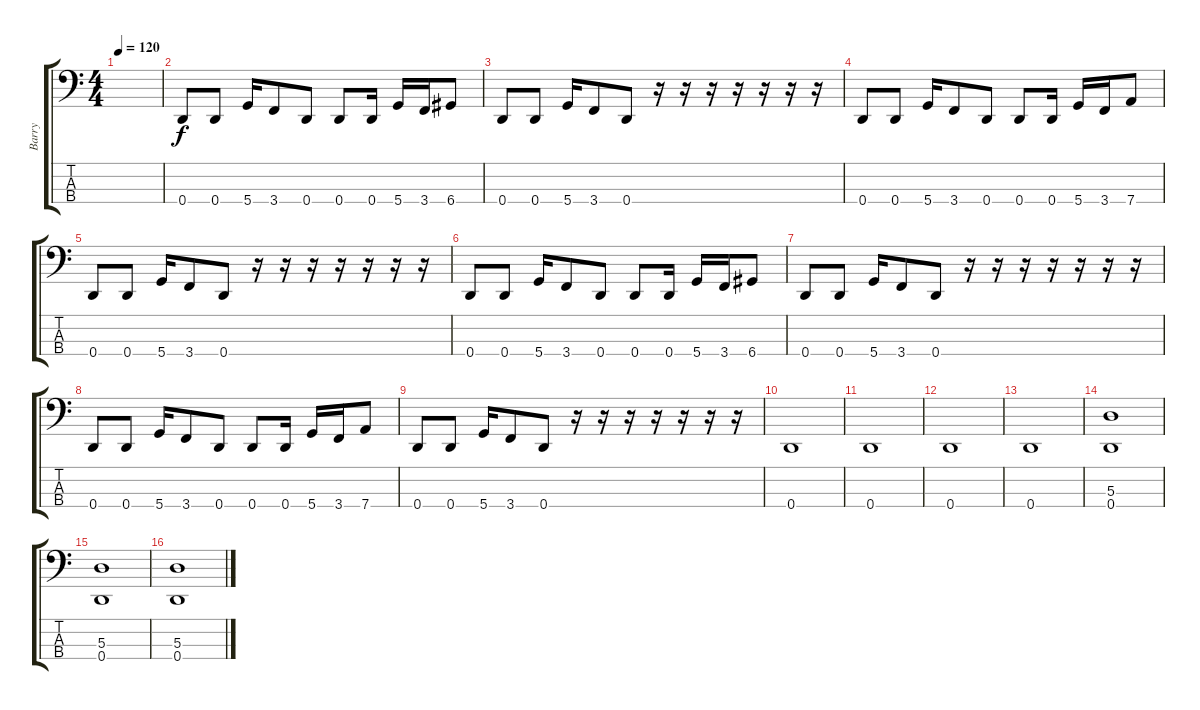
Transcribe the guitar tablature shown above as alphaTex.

\track ("Barry" "Barry") {instrument electricbassfinger}
\staff {score tabs}
\tuning (G2 D2 A1 D1) {hide}
\ts (4 4)
\tempo 120
\clef f4
\ks c
|
0.4.8 0.4.8 5.4.16 3.4.8 0.4.8 0.4.8 0.4.16 5.4.16 3.4.16 6.4.8 |
0.4.8 0.4.8 5.4.16 3.4.8 0.4.8 r.16 r.16 r.16 r.16 r.16 r.16 r.16 |
0.4.8 0.4.8 5.4.16 3.4.8 0.4.8 0.4.8 0.4.16 5.4.16 3.4.16 7.4.8 |
0.4.8 0.4.8 5.4.16 3.4.8 0.4.8 r.16 r.16 r.16 r.16 r.16 r.16 r.16 |
0.4.8 0.4.8 5.4.16 3.4.8 0.4.8 0.4.8 0.4.16 5.4.16 3.4.16 6.4.8 |
0.4.8 0.4.8 5.4.16 3.4.8 0.4.8 r.16 r.16 r.16 r.16 r.16 r.16 r.16 |
0.4.8 0.4.8 5.4.16 3.4.8 0.4.8 0.4.8 0.4.16 5.4.16 3.4.16 7.4.8 |
0.4.8 0.4.8 5.4.16 3.4.8 0.4.8 r.16 r.16 r.16 r.16 r.16 r.16 r.16 |
0.4.1 |
0.4.1 |
0.4.1 |
0.4.1 |
(5.3 0.4).1 |
(5.3 0.4).1 |
(5.3 0.4).1
